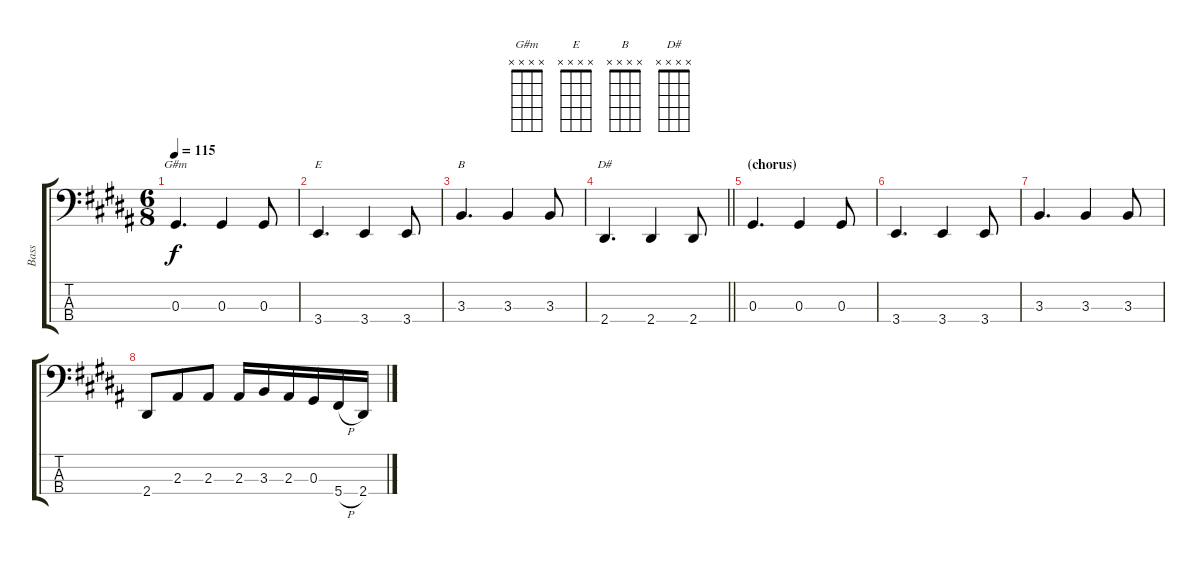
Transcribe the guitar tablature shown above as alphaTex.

\track ("Bass" "Bass") {instrument electricbasspick}
\staff {score tabs}
\tuning (Gb2 Db2 Ab1 Db1) {hide}
\chord ("G#m" x x x x)
\chord ("E" x x x x)
\chord ("B" x x x x)
\chord ("D#" x x x x)
\ts (6 8)
\tempo 115
\clef f4
\ks g#minor
0.3.4{d ch "G#m" dy f} 0.3.4 0.3.8 |
3.4.4{d ch "E"} 3.4.4 3.4.8 |
3.3.4{d ch "B"} 3.3.4 3.3.8 |
\barLineRight lightlight
2.4.4{d ch "D#"} 2.4.4 2.4.8 |
\section ("" "(chorus)")
0.3.4{d} 0.3.4 0.3.8 |
3.4.4{d volume 0} 3.4.4 3.4.8 |
3.3.4{d} 3.3.4 3.3.8 |
2.4.8 2.3.8 2.3.8 2.3.16 3.3.16 2.3.16 0.3.16 5.4{h}.16 2.4.16
